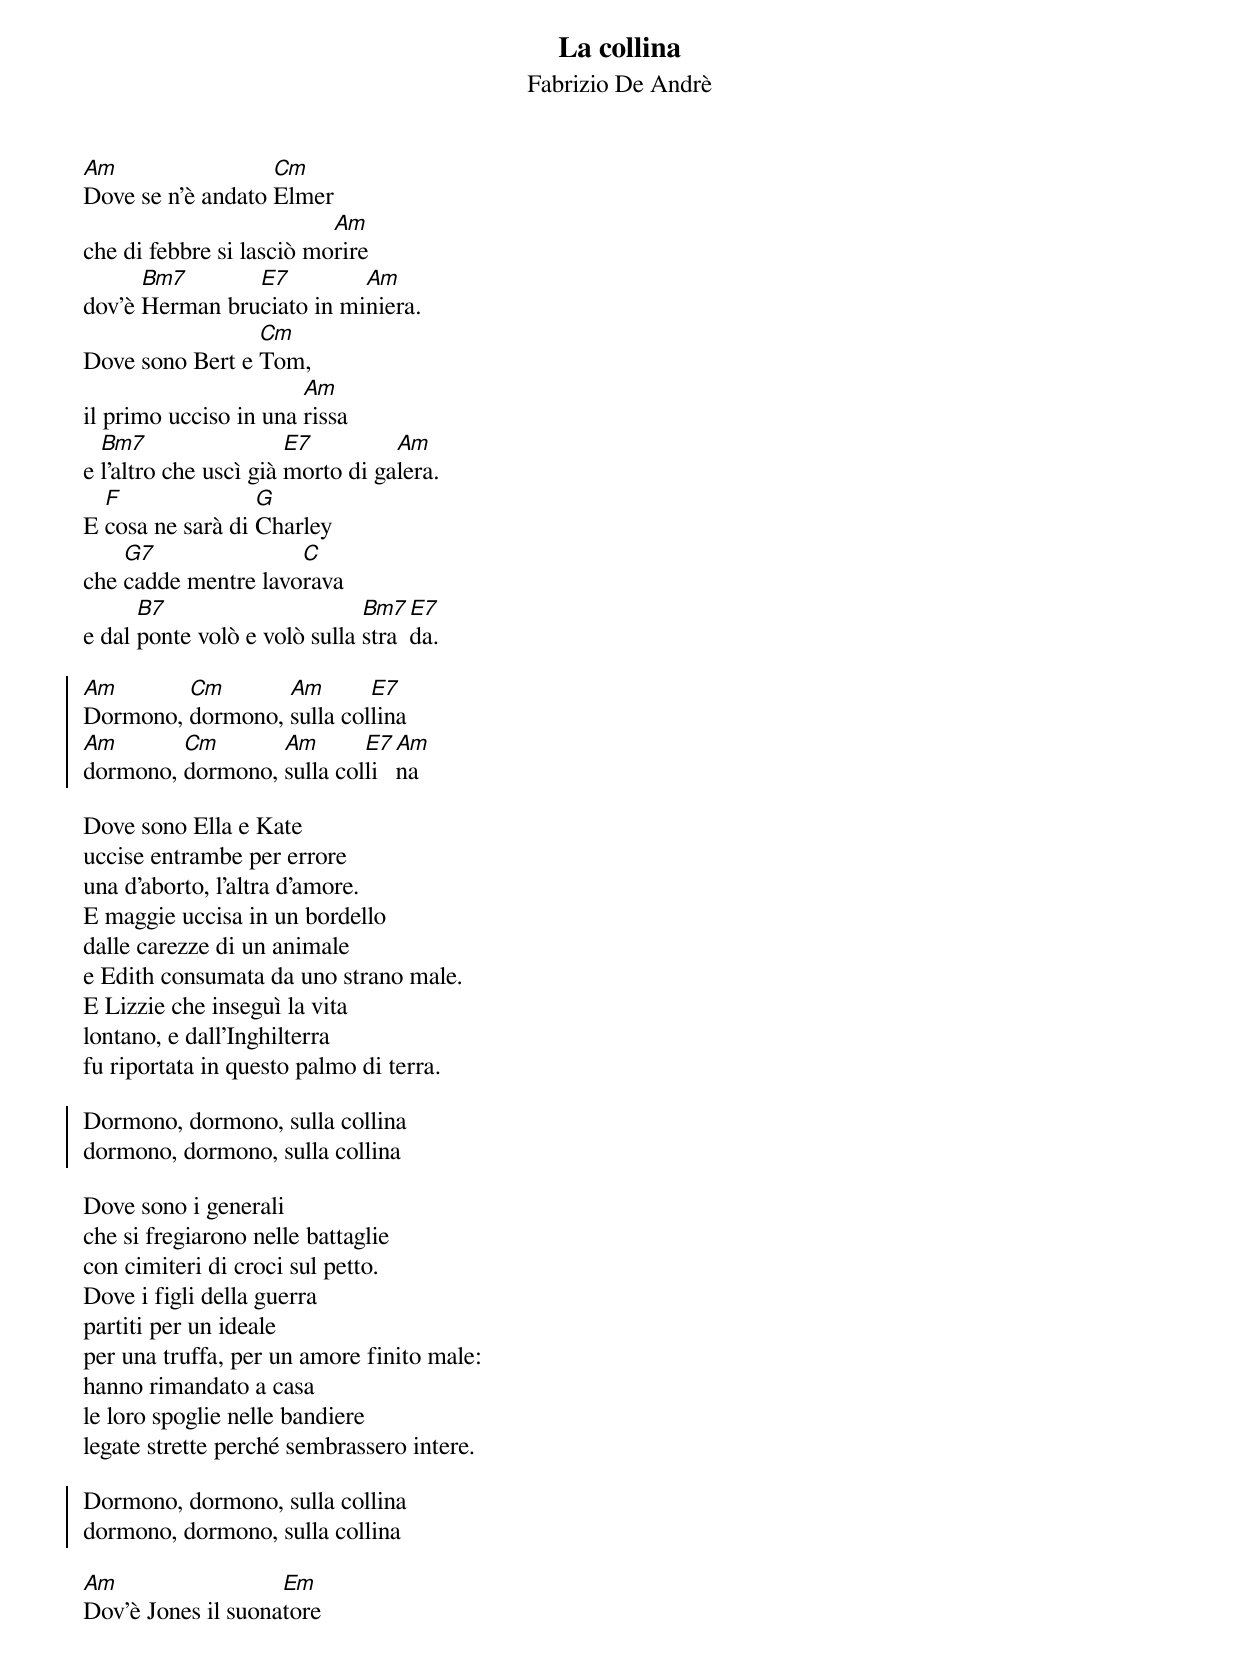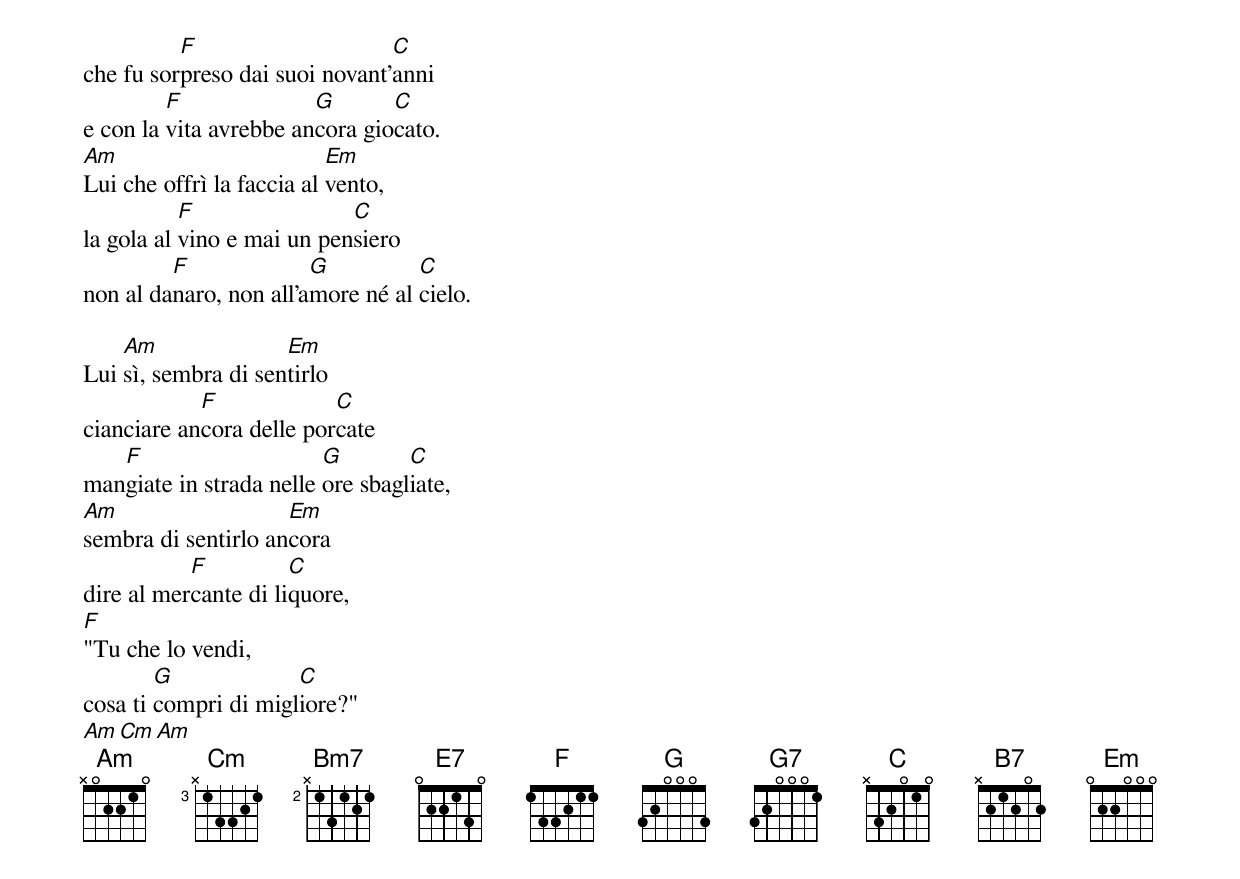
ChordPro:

{title: La collina}
{subtitle: Fabrizio De Andrè}

[Am]Dove se n'è andato [Cm]Elmer
che di febbre si lasciò mo[Am]rire
dov'è [Bm7]Herman bru[E7]ciato in mi[Am]niera.
Dove sono Bert e [Cm]Tom,
il primo ucciso in una [Am]rissa
e [Bm7]l'altro che uscì già [E7]morto di ga[Am]lera.
E [F]cosa ne sarà di [G]Charley
che [G7]cadde mentre lavo[C]rava
e dal [B7]ponte volò e volò sulla [Bm7]stra[E7]da.

{soc}
[Am]Dormono, [Cm]dormono, [Am]sulla col[E7]lina
[Am]dormono, [Cm]dormono, [Am]sulla col[E7]li[Am]na
{eoc}

Dove sono Ella e Kate
uccise entrambe per errore
una d'aborto, l'altra d'amore.
E maggie uccisa in un bordello
dalle carezze di un animale
e Edith consumata da uno strano male.
E Lizzie che inseguì la vita
lontano, e dall'Inghilterra
fu riportata in questo palmo di terra.

{soc}
Dormono, dormono, sulla collina
dormono, dormono, sulla collina
{eoc}

Dove sono i generali
che si fregiarono nelle battaglie
con cimiteri di croci sul petto.
Dove i figli della guerra
partiti per un ideale
per una truffa, per un amore finito male:
hanno rimandato a casa
le loro spoglie nelle bandiere
legate strette perché sembrassero intere.

{soc}
Dormono, dormono, sulla collina
dormono, dormono, sulla collina
{eoc}

[Am]Dov'è Jones il suona[Em]tore
che fu sor[F]preso dai suoi novant'[C]anni
e con la [F]vita avrebbe an[G]cora gio[C]cato.
[Am]Lui che offrì la faccia al [Em]vento,
la gola al [F]vino e mai un pen[C]siero
non al da[F]naro, non all'a[G]more né al [C]cielo.

Lui [Am]sì, sembra di sen[Em]tirlo
cianciare an[F]cora delle por[C]cate
man[F]giate in strada nelle [G]ore sbagl[C]iate,
[Am]sembra di sentirlo an[Em]cora
dire al mer[F]cante di li[C]quore,
[F]"Tu che lo vendi,
cosa ti [G]compri di migl[C]iore?"
[Am][Cm][Am]
